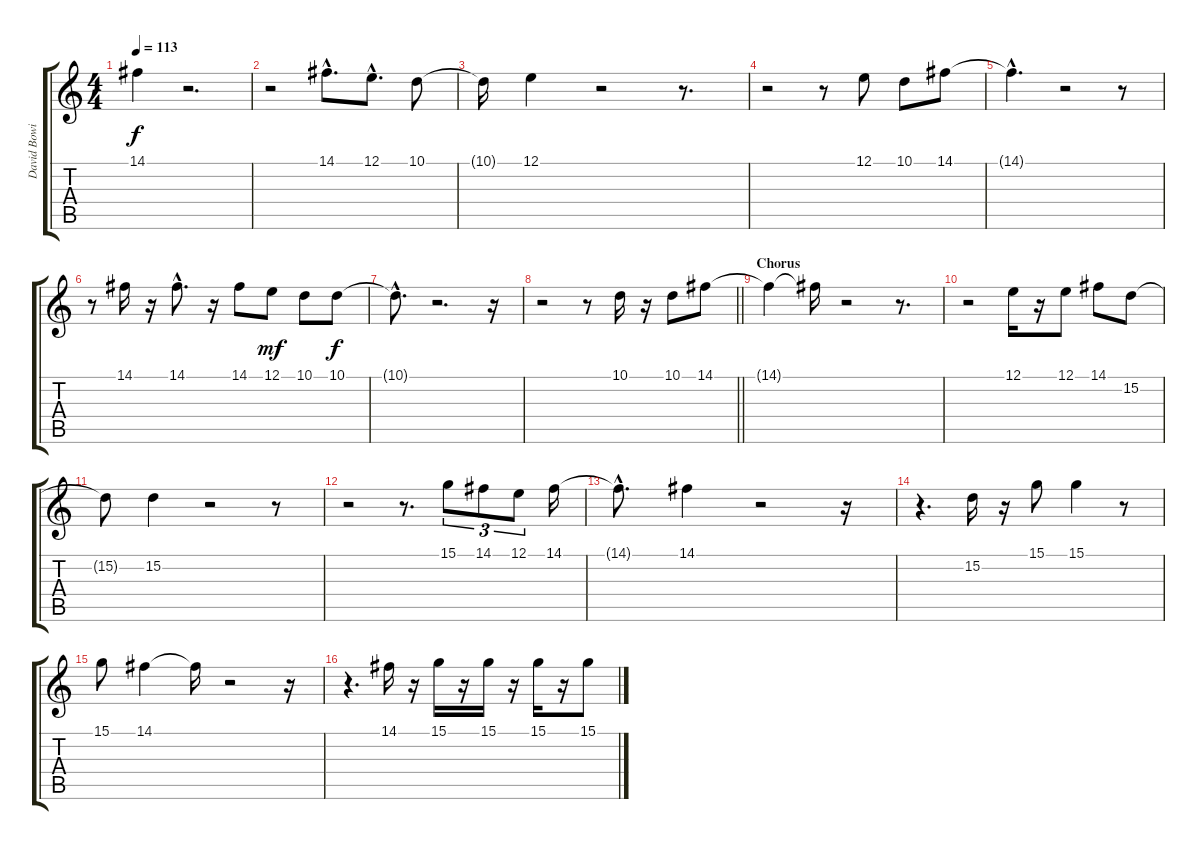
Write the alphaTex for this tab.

\track ("David Bowie / Vocals" "David Bowi") {instrument lead3calliope}
\staff {score tabs}
\tuning (E4 B3 G3 D3 A2 E2) {hide}
\ts (4 4)
\tempo 113
\clef g2
\ks c
14.1.4{dy f} r.2{d} |
r.2 14.1{hac}.8{d} 12.1{hac}.8{d} 10.1.8 |
10.1{t}.16 12.1.4 r.2 r.8{d} |
r.2 r.8 12.1.8 10.1.8 14.1.8 |
14.1{hac t}.4{d} r.2 r.8 |
r.8 14.1.16 r.16 14.1{hac}.8{d} r.16 14.1.8 12.1.8{dy mf} 10.1.8 10.1.8{dy f} |
10.1{hac t}.8{d} r.2{d} r.16 |
\barLineRight lightlight
r.2 r.8 10.1.16 r.16 10.1.8 14.1.8 |
\section ("" "Chorus")
14.1{t}.4 14.1{t}.16 r.2 r.8{d} |
r.2 12.1.16 r.16 12.1.8 14.1.8 15.2.8 |
15.2{t}.8 15.2.4 r.2 r.8 |
r.2 r.8{d} 15.1.8{tu (3 2)} 14.1.8{tu (3 2)} 12.1.8{tu (3 2)} 14.1.16 |
14.1{hac t}.8{d} 14.1.4 r.2 r.16 |
r.4{d} 15.2.16 r.16 15.1.8 15.1.4 r.8 |
15.1.8 14.1.4 14.1{t}.16 r.2 r.16 |
r.4{d} 14.1.16 r.16 15.1.16 r.16 15.1.16 r.16 15.1.16 r.16 15.1.8
